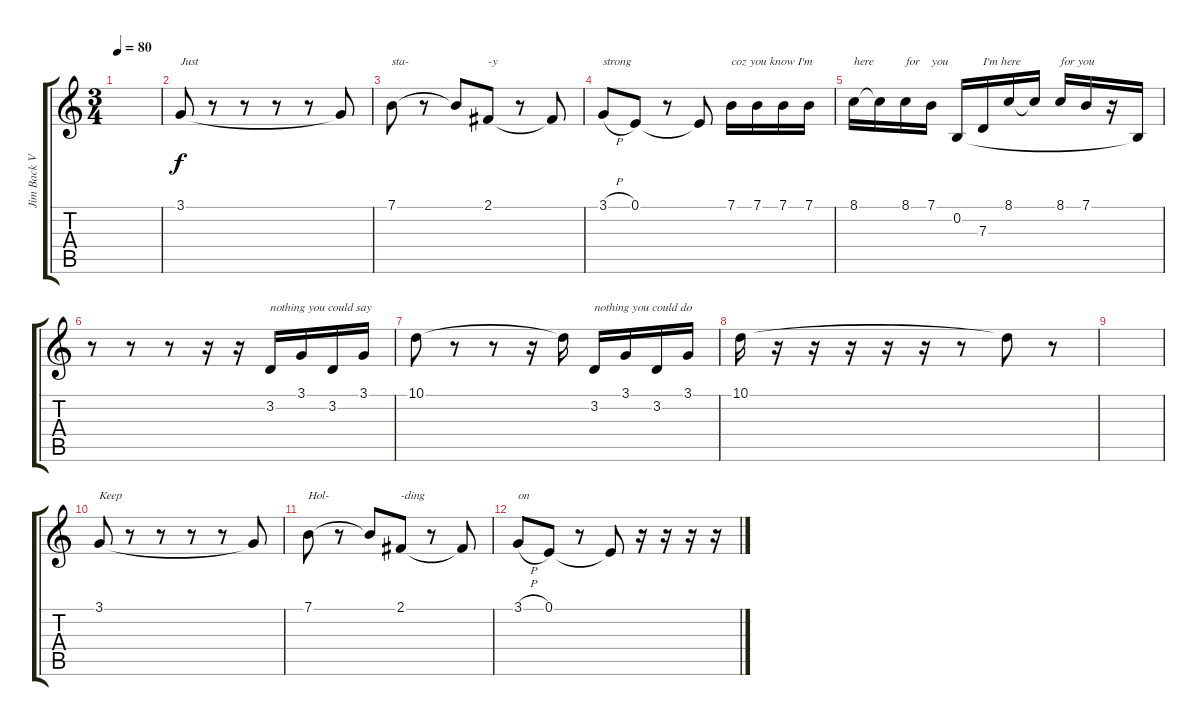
\track ("Jim Back Vocals" "Jim Back V") {instrument sopranosax}
\staff {score tabs}
\tuning (E4 B3 G3 D3 A2 E2) {hide}
\ts (3 4)
\tempo 80
\clef g2
\ks c
|
3.1.8{txt "Just"} r.8 r.8 r.8 r.8 3.1{t}.8 |
7.1.8{txt "sta-"} r.8 7.1{t}.8 2.1.8{txt "-y"} r.8 2.1{t}.8 |
3.1{h}.8{txt "strong"} 0.1.8 r.8 0.1{t}.8 7.1.16{txt "coz you know I'm"} 7.1.16 7.1.16 7.1.16 |
8.1.16{txt "here"} 8.1{t}.16 8.1.16{txt "for"} 7.1.16{txt "you"} 0.2.16 7.3.16{txt "I'm here"} 8.1.16 8.1{t}.16 8.1.16{txt "for you"} 7.1.16 r.16 0.2{t}.16 |
r.8 r.8 r.8 r.16 r.16 3.2.16{txt "nothing you could say"} 3.1.16 3.2.16 3.1.16 |
10.1.8 r.8 r.8 r.16 10.1{t}.16 3.2.16{txt "nothing you could do"} 3.1.16 3.2.16 3.1.16 |
10.1.16 r.16 r.16 r.16 r.16 r.16 r.8 10.1{t}.8 r.8 |
|
3.1.8{txt "Keep"} r.8 r.8 r.8 r.8 3.1{t}.8 |
7.1.8{txt "Hol-"} r.8 7.1{t}.8 2.1.8{txt "-ding"} r.8 2.1{t}.8 |
3.1{h}.8{txt "on"} 0.1.8 r.8 0.1{t}.8 r.16 r.16 r.16 r.16
